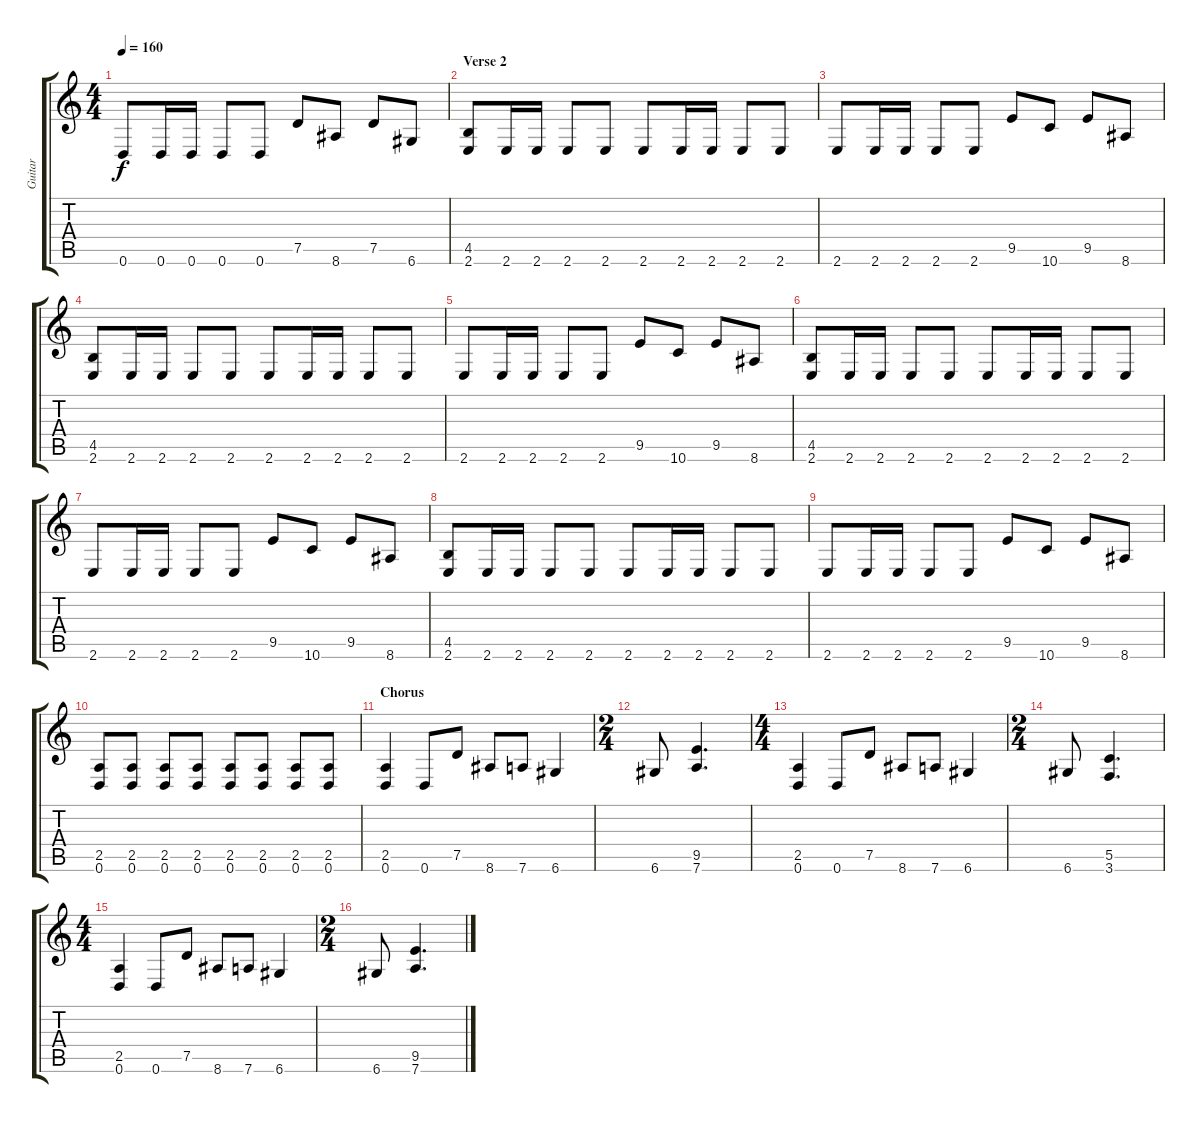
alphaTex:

\track ("Guitar" "Guitar") {instrument distortionguitar}
\staff {score tabs}
\tuning (D4 A3 F3 C3 G2 D2) {hide}
\ts (4 4)
\tempo 160
\clef g2
\ks c
0.6.8{dy f} 0.6.16 0.6.16 0.6.8 0.6.8 7.5.8 8.6.8 7.5.8 6.6.8 |
\section ("" "Verse 2")
(4.5 2.6).8 2.6.16 2.6.16 2.6.8 2.6.8 2.6.8 2.6.16 2.6.16 2.6.8 2.6.8 |
2.6.8 2.6.16 2.6.16 2.6.8 2.6.8 9.5.8 10.6.8 9.5.8 8.6.8 |
(4.5 2.6).8 2.6.16 2.6.16 2.6.8 2.6.8 2.6.8 2.6.16 2.6.16 2.6.8 2.6.8 |
2.6.8 2.6.16 2.6.16 2.6.8 2.6.8 9.5.8 10.6.8 9.5.8 8.6.8 |
(4.5 2.6).8 2.6.16 2.6.16 2.6.8 2.6.8 2.6.8 2.6.16 2.6.16 2.6.8 2.6.8 |
2.6.8 2.6.16 2.6.16 2.6.8 2.6.8 9.5.8 10.6.8 9.5.8 8.6.8 |
(4.5 2.6).8 2.6.16 2.6.16 2.6.8 2.6.8 2.6.8 2.6.16 2.6.16 2.6.8 2.6.8 |
2.6.8 2.6.16 2.6.16 2.6.8 2.6.8 9.5.8 10.6.8 9.5.8 8.6.8 |
(2.5 0.6).8 (2.5 0.6).8 (2.5 0.6).8 (2.5 0.6).8 (2.5 0.6).8 (2.5 0.6).8 (2.5 0.6).8 (2.5 0.6).8 |
\section ("" "Chorus")
(2.5 0.6).4 0.6.8 7.5.8 8.6.8 7.6.8 6.6.4 |
\ts (2 4)
6.6.8 (9.5 7.6).4{d} |
\ts (4 4)
(2.5 0.6).4 0.6.8 7.5.8 8.6.8 7.6.8 6.6.4 |
\ts (2 4)
6.6.8 (5.5 3.6).4{d} |
\ts (4 4)
(2.5 0.6).4 0.6.8 7.5.8 8.6.8 7.6.8 6.6.4 |
\ts (2 4)
6.6.8 (9.5 7.6).4{d}
